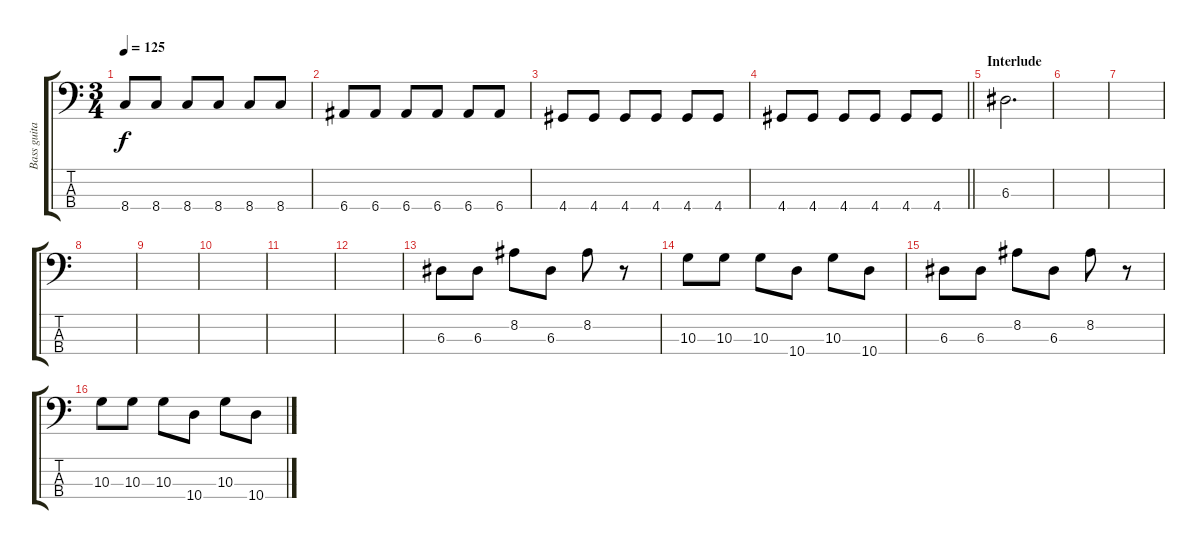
\track ("Bass guitar" "Bass guita") {instrument electricbassfinger}
\staff {score tabs}
\tuning (G2 D2 A1 E1) {hide}
\ts (3 4)
\tempo 125
\clef f4
\ks c
8.4.8{dy f} 8.4.8 8.4.8 8.4.8 8.4.8 8.4.8 |
6.4.8 6.4.8 6.4.8 6.4.8 6.4.8 6.4.8 |
4.4.8 4.4.8 4.4.8 4.4.8 4.4.8 4.4.8 |
\barLineRight lightlight
4.4.8 4.4.8 4.4.8 4.4.8 4.4.8 4.4.8 |
\section ("" "Interlude")
6.3.2{d} |
|
|
|
|
|
|
|
6.3.8 6.3.8 8.2.8 6.3.8 8.2.8 r.8 |
10.3.8 10.3.8 10.3.8 10.4.8 10.3.8 10.4.8 |
6.3.8 6.3.8 8.2.8 6.3.8 8.2.8 r.8 |
10.3.8 10.3.8 10.3.8 10.4.8 10.3.8 10.4.8
